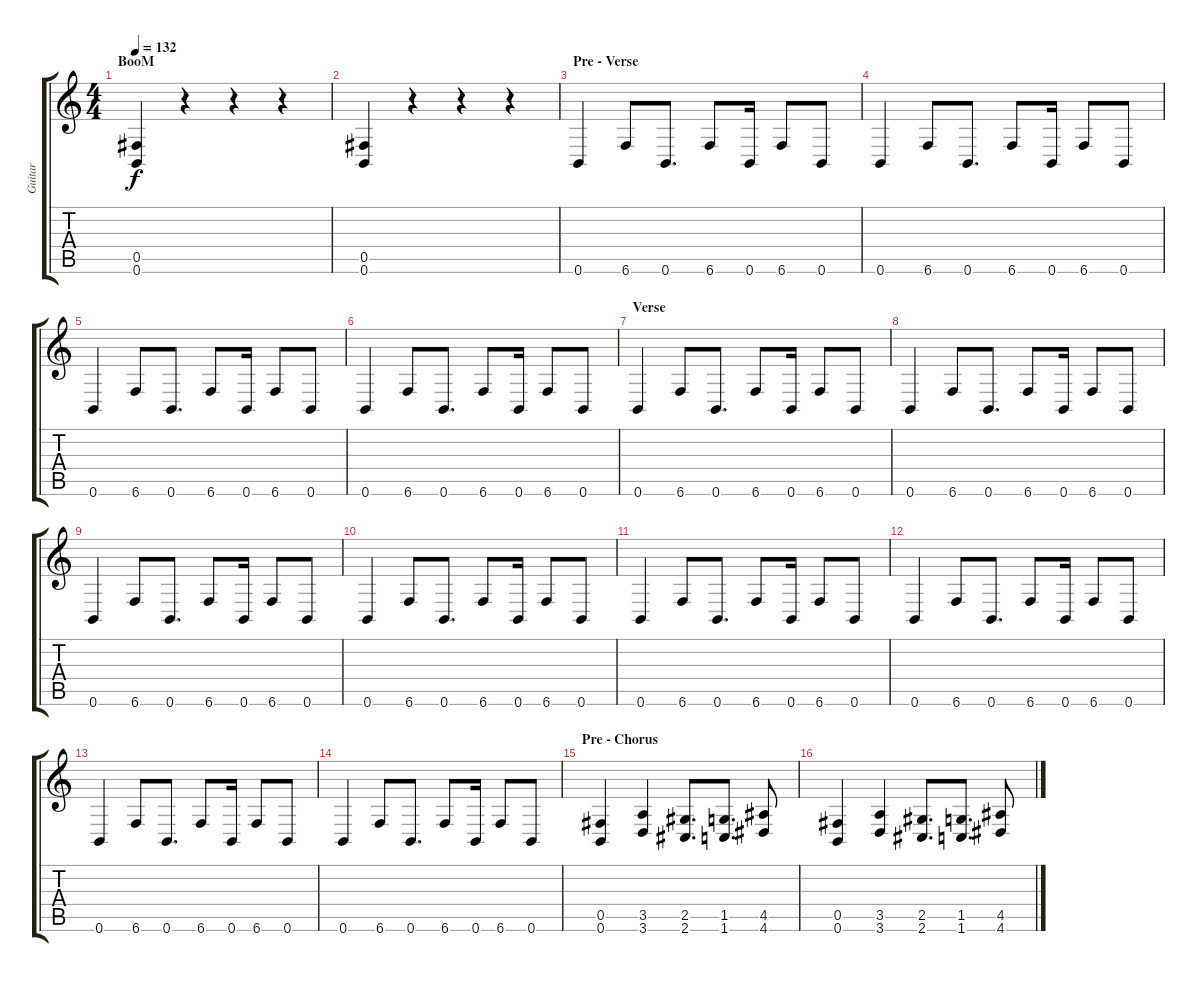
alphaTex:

\track ("Guitar" "Guitar") {instrument distortionguitar}
\staff {score tabs}
\tuning (Db4 Ab3 E3 B2 Gb2 B1) {hide}
\ts (4 4)
\section ("" "BooM")
\tempo 132
\clef g2
\ks c
(0.5 0.6).4{dy f} r.4 r.4 r.4 |
(0.5 0.6).4 r.4 r.4 r.4 |
\section ("" "Pre - Verse")
0.6.4 6.6.8 0.6.8{d} 6.6.8 0.6.16 6.6.8 0.6.8 |
0.6.4 6.6.8 0.6.8{d} 6.6.8 0.6.16 6.6.8 0.6.8 |
0.6.4 6.6.8 0.6.8{d} 6.6.8 0.6.16 6.6.8 0.6.8 |
0.6.4 6.6.8 0.6.8{d} 6.6.8 0.6.16 6.6.8 0.6.8 |
\section ("" "Verse")
0.6.4 6.6.8 0.6.8{d} 6.6.8 0.6.16 6.6.8 0.6.8 |
0.6.4 6.6.8 0.6.8{d} 6.6.8 0.6.16 6.6.8 0.6.8 |
0.6.4 6.6.8 0.6.8{d} 6.6.8 0.6.16 6.6.8 0.6.8 |
0.6.4 6.6.8 0.6.8{d} 6.6.8 0.6.16 6.6.8 0.6.8 |
0.6.4 6.6.8 0.6.8{d} 6.6.8 0.6.16 6.6.8 0.6.8 |
0.6.4 6.6.8 0.6.8{d} 6.6.8 0.6.16 6.6.8 0.6.8 |
0.6.4 6.6.8 0.6.8{d} 6.6.8 0.6.16 6.6.8 0.6.8 |
0.6.4 6.6.8 0.6.8{d} 6.6.8 0.6.16 6.6.8 0.6.8 |
\section ("" "Pre - Chorus")
(0.5 0.6).4 (3.5 3.6).4 (2.5 2.6).8{d} (1.5 1.6).8{d} (4.5 4.6).8 |
(0.5 0.6).4 (3.5 3.6).4 (2.5 2.6).8{d} (1.5 1.6).8{d} (4.5 4.6).8
